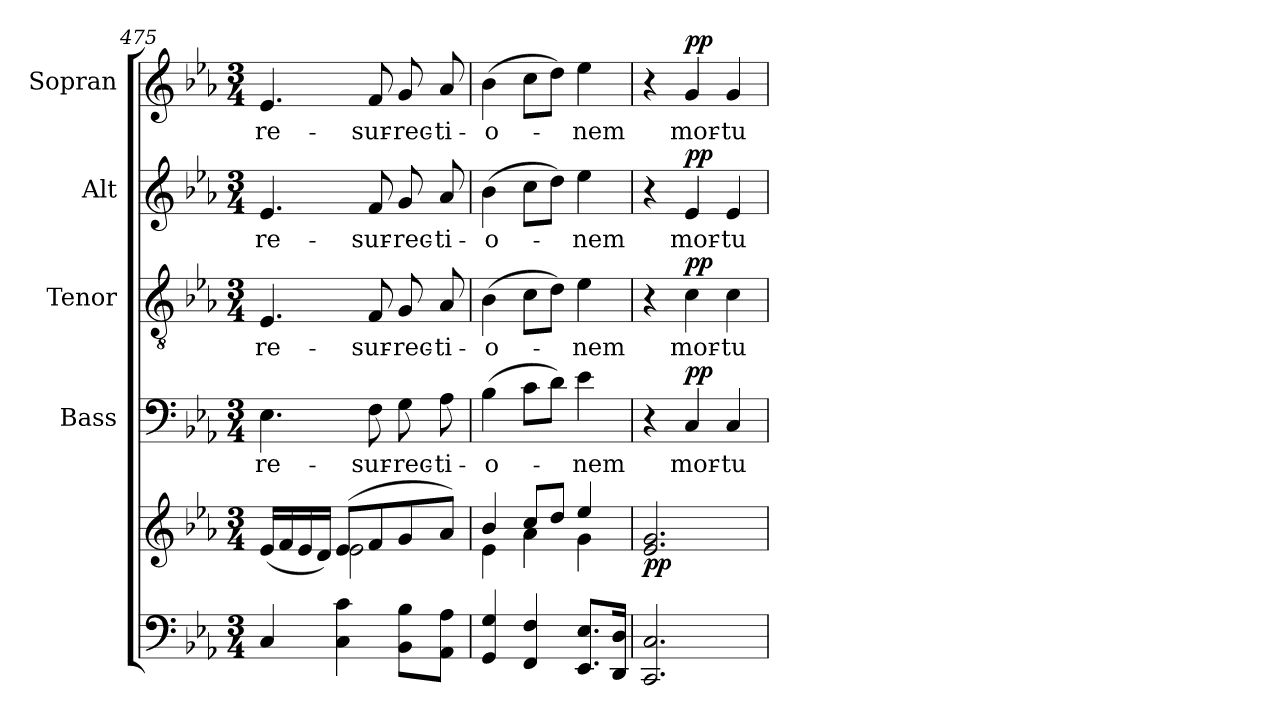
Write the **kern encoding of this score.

**kern	**kern	**dynam	**kern	**text	**dynam	**kern	**text	**dynam	**kern	**text	**dynam	**kern	**text	**dynam
*part5	*part5	*part5	*part4	*part4	*part4	*part3	*part3	*part3	*part2	*part2	*part2	*part1	*part1	*part1
*staff6	*staff5	*staff5/6	*staff4	*staff4	*staff4	*staff3	*staff3	*staff3	*staff2	*staff2	*staff2	*staff1	*staff1	*staff1
*	*	*	*I"Bass	*	*	*I"Tenor	*	*	*I"Alt	*	*	*I"Sopran	*	*
*	*	*	*I'B.	*	*	*I'T.	*	*	*I'A.	*	*	*I'S.	*	*
!!LO:PB:g=z
*clefF4	*clefG2	*	*clefF4	*	*	*clefGv2	*	*	*clefG2	*	*	*clefG2	*	*
*k[b-e-a-]	*k[b-e-a-]	*	*k[b-e-a-]	*	*	*k[b-e-a-]	*	*	*k[b-e-a-]	*	*	*k[b-e-a-]	*	*
*E-:	*E-:	*	*E-:	*	*	*E-:	*	*	*E-:	*	*	*E-:	*	*
*M3/4	*M3/4	*	*M3/4	*	*	*M3/4	*	*	*M3/4	*	*	*M3/4	*	*
=475	=475	=475	=475	=475	=475	=475	=475	=475	=475	=475	=475	=475	=475	=475
*	*^	*	*	*	*	*	*	*	*	*	*	*	*	*
!	!	!	!	!	!LO:LY:b	!	!	!LO:LY:b	!	!	!LO:LY:b	!	!	!LO:LY:b	!
4C/	(<16e-/LL	4ryy	.	4.E-\	re-	.	4.E-/	re-	.	4.e-/	re-	.	4.e-/	re-	.
.	16f/	.	.	.	.	.	.	.	.	.	.	.	.	.	.
.	16e-/	.	.	.	.	.	.	.	.	.	.	.	.	.	.
.	16d/JJ)	.	.	.	.	.	.	.	.	.	.	.	.	.	.
4C\ 4c\	(>8e-/L	2e-\	.	.	.	.	.	.	.	.	.	.	.	.	.
!	!	!	!	!	!LO:LY:b	!	!	!LO:LY:b	!	!	!LO:LY:b	!	!	!LO:LY:b	!
.	8f/	.	.	8F\	-sur-	.	8F/	-sur-	.	8f/	-sur-	.	8f/	-sur-	.
!	!	!	!	!	!LO:LY:b	!	!	!LO:LY:b	!	!	!LO:LY:b	!	!	!LO:LY:b	!
8BB-\ 8B-\L	8g/	.	.	8G\	-rec-	.	8G/	-rec-	.	8g/	-rec-	.	8g/	-rec-	.
!	!	!	!	!	!LO:LY:b	!	!	!LO:LY:b	!	!	!LO:LY:b	!	!	!LO:LY:b	!
8AA-\ 8A-\J	8a-/J)	.	.	8A-\	-ti-	.	8A-/	-ti-	.	8a-/	-ti-	.	8a-/	-ti-	.
=476	=476	=476	=476	=476	=476	=476	=476	=476	=476	=476	=476	=476	=476	=476	=476
!	!	!	!	!	!LO:LY:b	!	!	!LO:LY:b	!	!	!LO:LY:b	!	!	!LO:LY:b	!
4GG/ 4G/	4b-/	4e-\	.	(>4B-\	-o-	.	(>4B-\	-o-	.	(>4b-\	-o-	.	(>4b-\	-o-	.
4FF/ 4F/	8cc/L	4a-\	.	8c\L	.	.	8c\L	.	.	8cc\L	.	.	8cc\L	.	.
.	8dd/J	.	.	8d\J)	.	.	8d\J)	.	.	8dd\J)	.	.	8dd\J)	.	.
!	!	!	!	!	!LO:LY:b	!	!	!LO:LY:b	!	!	!LO:LY:b	!	!	!LO:LY:b	!
8.EE-/ 8.E-/L	4ee-/	4g\	.	4e-\	-nem	.	4e-\	-nem	.	4ee-\	-nem	.	4ee-\	-nem	.
16DD/ 16D/Jk	.	.	.	.	.	.	.	.	.	.	.	.	.	.	.
*	*v	*v	*	*	*	*	*	*	*	*	*	*	*	*	*
=477	=477	=477	=477	=477	=477	=477	=477	=477	=477	=477	=477	=477	=477	=477
!	!	!LO:DY:b	!	!	!	!	!	!	!	!	!	!	!	!
2.CC/ 2.C/	2.e-/ 2.g/	pp	4r	.	.	4r	.	.	4r	.	.	4r	.	.
!	!	!	!	!LO:LY:b	!LO:DY:a	!	!LO:LY:b	!LO:DY:a	!	!LO:LY:b	!LO:DY:a	!	!LO:LY:b	!LO:DY:a
.	.	.	4C/	mor-	pp	4c\	mor-	pp	4e-/	mor-	pp	4g/	mor-	pp
!	!	!	!	!LO:LY:b	!	!	!LO:LY:b	!	!	!LO:LY:b	!	!	!LO:LY:b	!
.	.	.	4C/	-tu-	.	4c\	-tu-	.	4e-/	-tu-	.	4g/	-tu-	.
=	=	=	=	=	=	=	=	=	=	=	=	=	=	=
*-	*-	*-	*-	*-	*-	*-	*-	*-	*-	*-	*-	*-	*-	*-
